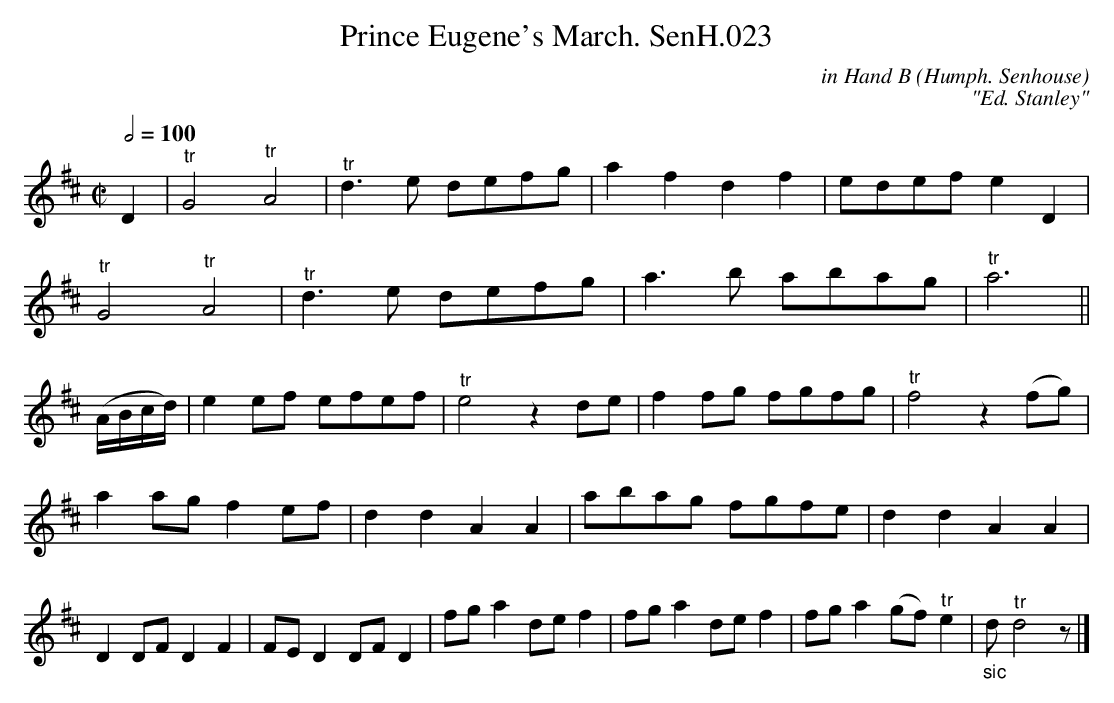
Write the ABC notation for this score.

X:1
T:Prince Eugene's March. SenH.023
C:in Hand B (Humph. Senhouse)
C:"Ed. Stanley"
Q:1/2=100
M:C|
L:1/8
K:D
D2 | "^tr"G4"^tr"A4 | "^tr"d3e defg | a2f2d2f2 | edef e2D2 |
"^tr"G4"^tr"A4 | "^tr"d3e defg | a3 b abag | "^tr"a6 ||
(A/B/c/d/) | e2 ef efef | "^tr"e4 z2 de | f2 fg fgfg | "^tr"f4 z2 (fg) |
a2agf2ef | d2d2A2A2 | abag fgfe | d2d2A2A2 |
D2DFD2F2 | FED2DFD2 | fg a2 de f2 | fga2 def2 | fga2 (gf) "^tr"e2 | "_sic"d"^tr"d4z |]
